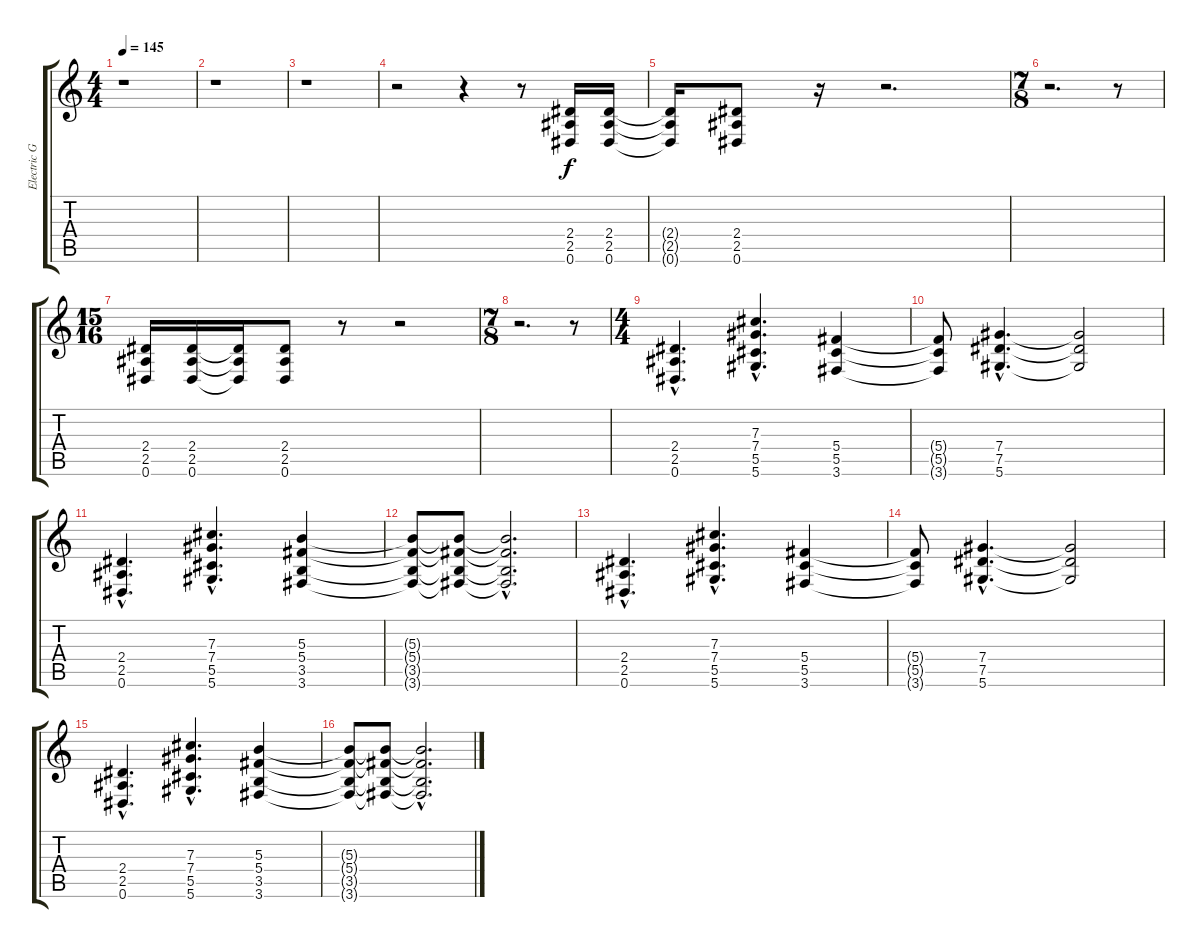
\track ("Electric Guitar" "Electric G") {instrument overdrivenguitar}
\staff {score tabs}
\tuning (Eb4 Bb3 Gb3 Db3 Ab2 Eb2) {hide}
\ts (4 4)
\tempo 145
\clef g2
\ks c
r.1{dy f instrument overdrivenguitar} |
r.1 |
r.1 |
r.2 r.4 r.8 (2.4 2.5 0.6).16 (2.4 2.5 0.6).16 |
(2.4{t} 2.5{t} 0.6{t}).16 (2.4 2.5 0.6).8 r.16 r.2{d} |
\ts (7 8)
r.2{d} r.8 |
\ts (15 16)
(2.4 2.5 0.6).16 (2.4 2.5 0.6).16 (2.4{t} 2.5{t} 0.6{t}).16 (2.4 2.5 0.6).8 r.8 r.2 |
\ts (7 8)
r.2{d} r.8 |
\ts (4 4)
(2.4{hac} 2.5{hac} 0.6{hac}).4{d} (7.3{hac} 7.4{hac} 5.5{hac} 5.6{hac}).4{d} (5.4 5.5 3.6).4 |
(5.4{t} 5.5{t} 3.6{t}).8 (7.4{hac} 7.5{hac} 5.6{hac}).4{d} (7.4{t} 7.5{t} 5.6{t}).2 |
(2.4{hac} 2.5{hac} 0.6{hac}).4{d} (7.3{hac} 7.4{hac} 5.5{hac} 5.6{hac}).4{d} (5.3 5.4 3.5 3.6).4 |
(5.3{t} 5.4{t} 3.5{t} 3.6{t}).8 (5.3{t} 5.4{t} 3.5{t} 3.6{t}).8 (5.3{hac t} 5.4{hac t} 3.5{hac t} 3.6{hac t}).2{d} |
(2.4{hac} 2.5{hac} 0.6{hac}).4{d} (7.3{hac} 7.4{hac} 5.5{hac} 5.6{hac}).4{d} (5.4 5.5 3.6).4 |
(5.4{t} 5.5{t} 3.6{t}).8 (7.4{hac} 7.5{hac} 5.6{hac}).4{d} (7.4{t} 7.5{t} 5.6{t}).2 |
(2.4{hac} 2.5{hac} 0.6{hac}).4{d} (7.3{hac} 7.4{hac} 5.5{hac} 5.6{hac}).4{d} (5.3 5.4 3.5 3.6).4 |
(5.3{t} 5.4{t} 3.5{t} 3.6{t}).8 (5.3{t} 5.4{t} 3.5{t} 3.6{t}).8 (5.3{hac t} 5.4{hac t} 3.5{hac t} 3.6{hac t}).2{d}
